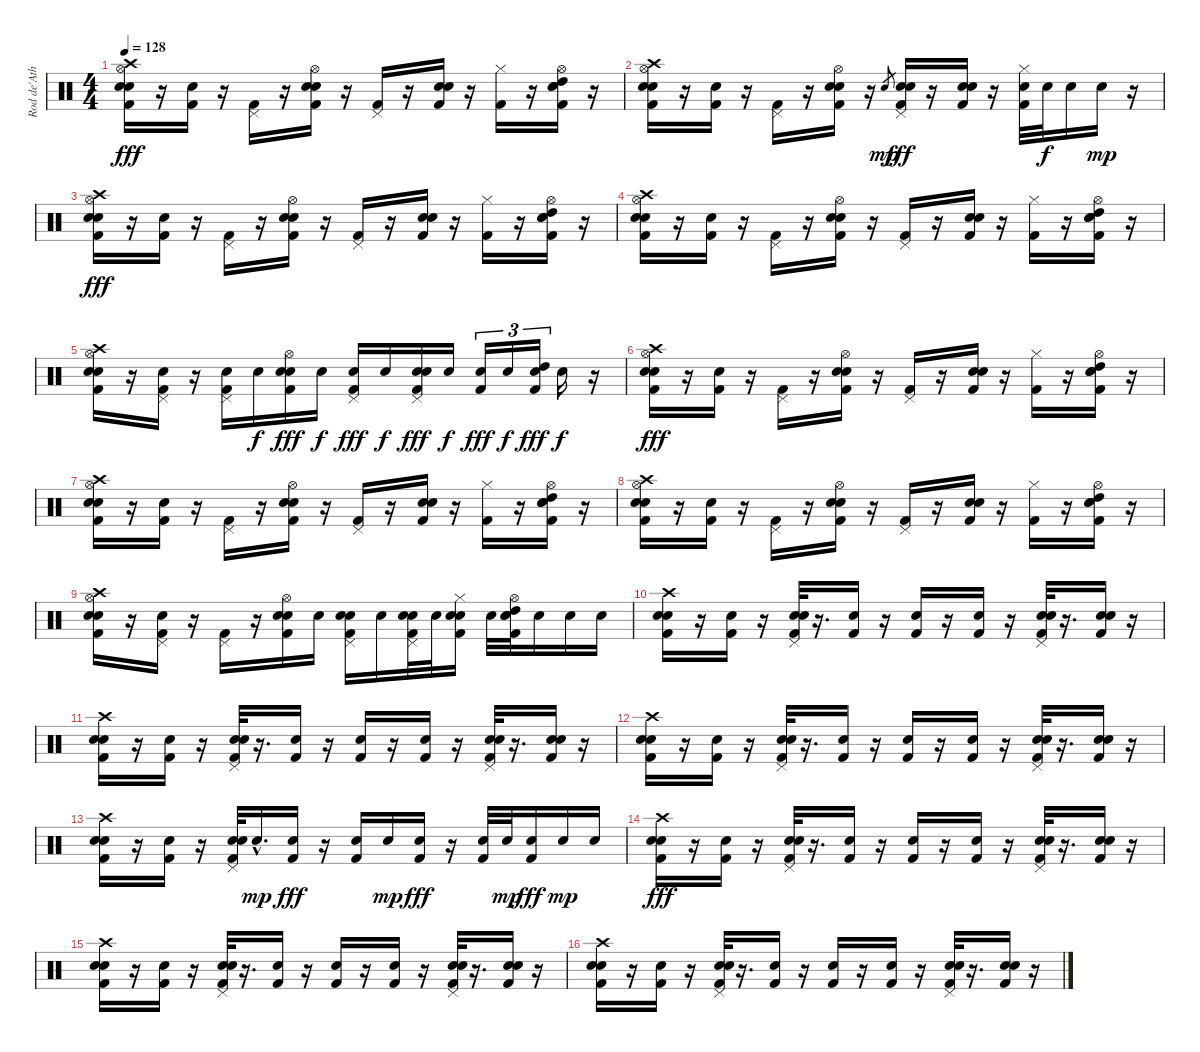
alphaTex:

\track ("Rod de'Ath" "Rod de'Ath") {instrument percussion}
\staff {score}
\articulation defaults
\ts (4 4)
\tempo 128
\clef neutral
\ks c
("Crash high (hit)" "Hi-Hat (open)" "Snare (hit) 2" "Snare (hit) 2" "Kick (hit) 2").16{dy fff} r.16 ("Snare (hit) 2" "Kick (hit) 2").16 r.16 ("Pedal Hi-Hat (hit)" "Kick (hit) 2").16 r.16 ("Hi-Hat (open)" "Electric Snare (hit)" "Electric Snare (hit)" "Kick (hit) 2").16 r.16 ("Pedal Hi-Hat (hit)" "Kick (hit) 2").16 r.16 ("Electric Snare (hit)" "Electric Snare (hit)" "Kick (hit) 2").16 r.16 ("Hi-Hat (closed)" "Kick (hit) 2").16 r.16 ("Hi-Hat (open)" "Snare (hit) 2" "Electric Snare (hit)" "High Tom (hit)" "Kick (hit) 2").16 r.16 |
("Crash high (hit)" "Hi-Hat (open)" "Snare (hit) 2" "Snare (hit) 2" "Kick (hit) 2").16 r.16 ("Snare (hit) 2" "Kick (hit) 2").16 r.16 ("Pedal Hi-Hat (hit)" "Kick (hit) 2").16 r.16 ("Hi-Hat (open)" "Electric Snare (hit)" "Electric Snare (hit)" "Kick (hit) 2").16 r.16 "Electric Snare (hit)".8{gr dy mp} ("Pedal Hi-Hat (hit)" "Electric Snare (hit)" "Electric Snare (hit)" "Kick (hit) 2").16{dy fff} r.16 ("Electric Snare (hit)" "Electric Snare (hit)" "Kick (hit) 2").16 r.16 ("Hi-Hat (closed)" "Electric Snare (hit)" "Kick (hit) 2").32 "Electric Snare (hit)".32{dy f} "Electric Snare (hit)".16 "Electric Snare (hit)".16{dy mp} r.16 |
("Crash high (hit)" "Hi-Hat (open)" "Snare (hit) 2" "Snare (hit) 2" "Kick (hit) 2").16{dy fff} r.16 ("Snare (hit) 2" "Kick (hit) 2").16 r.16 ("Pedal Hi-Hat (hit)" "Kick (hit) 2").16 r.16 ("Hi-Hat (open)" "Electric Snare (hit)" "Electric Snare (hit)" "Kick (hit) 2").16 r.16 ("Pedal Hi-Hat (hit)" "Kick (hit) 2").16 r.16 ("Electric Snare (hit)" "Electric Snare (hit)" "Kick (hit) 2").16 r.16 ("Hi-Hat (closed)" "Kick (hit) 2").16 r.16 ("Hi-Hat (open)" "Snare (hit) 2" "Electric Snare (hit)" "High Tom (hit)" "Kick (hit) 2").16 r.16 |
("Crash high (hit)" "Hi-Hat (open)" "Snare (hit) 2" "Snare (hit) 2" "Kick (hit) 2").16 r.16 ("Snare (hit) 2" "Kick (hit) 2").16 r.16 ("Pedal Hi-Hat (hit)" "Kick (hit) 2").16 r.16 ("Hi-Hat (open)" "Electric Snare (hit)" "Electric Snare (hit)" "Kick (hit) 2").16 r.16 ("Pedal Hi-Hat (hit)" "Kick (hit) 2").16 r.16 ("Electric Snare (hit)" "Electric Snare (hit)" "Kick (hit) 2").16 r.16 ("Hi-Hat (closed)" "Kick (hit) 2").16 r.16 ("Hi-Hat (open)" "Snare (hit) 2" "Electric Snare (hit)" "High Tom (hit)" "Kick (hit) 2").16 r.16 |
("Crash high (hit)" "Hi-Hat (open)" "Snare (hit) 2" "Snare (hit) 2" "Kick (hit) 2").16 r.16 ("Pedal Hi-Hat (hit)" "Snare (hit) 2" "Kick (hit) 2").16 r.16 ("Pedal Hi-Hat (hit)" "Electric Snare (hit)" "Kick (hit) 2").16 "Electric Snare (hit)".16{dy f} ("Hi-Hat (open)" "Electric Snare (hit)" "Electric Snare (hit)" "Kick (hit) 2").16{dy fff} "Electric Snare (hit)".16{dy f} ("Pedal Hi-Hat (hit)" "Electric Snare (hit)" "Kick (hit) 2").16{dy fff} "Electric Snare (hit)".16{dy f} ("Pedal Hi-Hat (hit)" "Electric Snare (hit)" "Electric Snare (hit)" "Kick (hit) 2").16{dy fff} "Electric Snare (hit)".16{dy f} ("Electric Snare (hit)" "Kick (hit) 2").16{tu (3 2) dy fff} "Electric Snare (hit)".16{tu (3 2) dy f} ("Electric Snare (hit)" "High Tom (hit)" "Kick (hit) 2").16{tu (3 2) dy fff} "Electric Snare (hit)".16{dy f} r.16 |
("Crash high (hit)" "Hi-Hat (open)" "Snare (hit) 2" "Snare (hit) 2" "Kick (hit) 2").16{dy fff} r.16 ("Snare (hit) 2" "Kick (hit) 2").16 r.16 ("Pedal Hi-Hat (hit)" "Kick (hit) 2").16 r.16 ("Hi-Hat (open)" "Electric Snare (hit)" "Electric Snare (hit)" "Kick (hit) 2").16 r.16 ("Pedal Hi-Hat (hit)" "Kick (hit) 2").16 r.16 ("Electric Snare (hit)" "Electric Snare (hit)" "Kick (hit) 2").16 r.16 ("Hi-Hat (closed)" "Kick (hit) 2").16 r.16 ("Hi-Hat (open)" "Snare (hit) 2" "Electric Snare (hit)" "High Tom (hit)" "Kick (hit) 2").16 r.16 |
("Crash high (hit)" "Hi-Hat (open)" "Snare (hit) 2" "Snare (hit) 2" "Kick (hit) 2").16 r.16 ("Snare (hit) 2" "Kick (hit) 2").16 r.16 ("Pedal Hi-Hat (hit)" "Kick (hit) 2").16 r.16 ("Hi-Hat (open)" "Electric Snare (hit)" "Electric Snare (hit)" "Kick (hit) 2").16 r.16 ("Pedal Hi-Hat (hit)" "Kick (hit) 2").16 r.16 ("Electric Snare (hit)" "Electric Snare (hit)" "Kick (hit) 2").16 r.16 ("Hi-Hat (closed)" "Kick (hit) 2").16 r.16 ("Hi-Hat (open)" "Snare (hit) 2" "Electric Snare (hit)" "High Tom (hit)" "Kick (hit) 2").16 r.16 |
("Crash high (hit)" "Hi-Hat (open)" "Snare (hit) 2" "Snare (hit) 2" "Kick (hit) 2").16 r.16 ("Snare (hit) 2" "Kick (hit) 2").16 r.16 ("Pedal Hi-Hat (hit)" "Kick (hit) 2").16 r.16 ("Hi-Hat (open)" "Electric Snare (hit)" "Electric Snare (hit)" "Kick (hit) 2").16 r.16 ("Pedal Hi-Hat (hit)" "Kick (hit) 2").16 r.16 ("Electric Snare (hit)" "Electric Snare (hit)" "Kick (hit) 2").16 r.16 ("Hi-Hat (closed)" "Kick (hit) 2").16 r.16 ("Hi-Hat (open)" "Snare (hit) 2" "Electric Snare (hit)" "High Tom (hit)" "Kick (hit) 2").16 r.16 |
("Crash high (hit)" "Hi-Hat (open)" "Snare (hit) 2" "Snare (hit) 2" "Kick (hit) 2").16 r.16 ("Pedal Hi-Hat (hit)" "Snare (hit) 2" "Kick (hit) 2").16 r.16 ("Pedal Hi-Hat (hit)" "Kick (hit) 2").16 r.16 ("Hi-Hat (open)" "Electric Snare (hit)" "Electric Snare (hit)" "Kick (hit) 2").16 "Electric Snare (hit)".16 ("Pedal Hi-Hat (hit)" "Electric Snare (hit)" "Electric Snare (hit)" "Kick (hit) 2").16 "Electric Snare (hit)".16 ("Pedal Hi-Hat (hit)" "Electric Snare (hit)" "Electric Snare (hit)" "Kick (hit) 2").32 "Electric Snare (hit)".32 ("Hi-Hat (closed)" "Electric Snare (hit)" "Electric Snare (hit)" "Kick (hit) 2").16 "Electric Snare (hit)".32 ("Hi-Hat (open)" "Snare (hit) 2" "Electric Snare (hit)" "High Tom (hit)" "Kick (hit) 2").32 "Electric Snare (hit)".16 "Electric Snare (hit)".16 "Electric Snare (hit)".16 |
("Crash high (hit)" "Snare (hit) 2" "Snare (hit) 2" "Kick (hit) 2").16 r.16 ("Snare (hit) 2" "Kick (hit) 2").16 r.16 ("Pedal Hi-Hat (hit)" "Electric Snare (hit)" "Electric Snare (hit)" "Kick (hit) 2").32 r.16{d} ("Snare (hit) 2" "Kick (hit) 2").16 r.16 ("Snare (hit) 2" "Kick (hit) 2").16 r.16 ("Snare (hit) 2" "Kick (hit) 2").16 r.16 ("Pedal Hi-Hat (hit)" "Electric Snare (hit)" "Electric Snare (hit)" "Kick (hit) 2").32 r.16{d} ("Snare (hit) 2" "Snare (hit) 2" "Kick (hit) 2").16 r.16 |
("Crash high (hit)" "Snare (hit) 2" "Snare (hit) 2" "Kick (hit) 2").16 r.16 ("Snare (hit) 2" "Kick (hit) 2").16 r.16 ("Pedal Hi-Hat (hit)" "Electric Snare (hit)" "Electric Snare (hit)" "Kick (hit) 2").32 r.16{d} ("Snare (hit) 2" "Kick (hit) 2").16 r.16 ("Snare (hit) 2" "Kick (hit) 2").16 r.16 ("Snare (hit) 2" "Kick (hit) 2").16 r.16 ("Pedal Hi-Hat (hit)" "Electric Snare (hit)" "Electric Snare (hit)" "Kick (hit) 2").32 r.16{d} ("Snare (hit) 2" "Snare (hit) 2" "Kick (hit) 2").16 r.16 |
("Crash high (hit)" "Snare (hit) 2" "Snare (hit) 2" "Kick (hit) 2").16 r.16 ("Snare (hit) 2" "Kick (hit) 2").16 r.16 ("Pedal Hi-Hat (hit)" "Electric Snare (hit)" "Electric Snare (hit)" "Kick (hit) 2").32 r.16{d} ("Snare (hit) 2" "Kick (hit) 2").16 r.16 ("Snare (hit) 2" "Kick (hit) 2").16 r.16 ("Snare (hit) 2" "Kick (hit) 2").16 r.16 ("Pedal Hi-Hat (hit)" "Electric Snare (hit)" "Electric Snare (hit)" "Kick (hit) 2").32 r.16{d} ("Snare (hit) 2" "Snare (hit) 2" "Kick (hit) 2").16 r.16 |
("Crash high (hit)" "Snare (hit) 2" "Snare (hit) 2" "Kick (hit) 2").16 r.16 ("Snare (hit) 2" "Kick (hit) 2").16 r.16 ("Pedal Hi-Hat (hit)" "Electric Snare (hit)" "Electric Snare (hit)" "Kick (hit) 2").32 "Snare (hit) 2"{hac}.16{d dy mp} ("Snare (hit) 2" "Kick (hit) 2").16{dy fff} r.16 ("Snare (hit) 2" "Kick (hit) 2").16 "Snare (hit) 2".16{dy mp} ("Snare (hit) 2" "Kick (hit) 2").16{dy fff} r.16 ("Electric Snare (hit)" "Kick (hit) 2").32 "Electric Snare (hit)".32{dy mp} ("Snare (hit) 2" "Kick (hit) 2").16{dy fff} "Snare (hit) 2".16{dy mp} "Snare (hit) 2".16 |
("Crash high (hit)" "Snare (hit) 2" "Snare (hit) 2" "Kick (hit) 2").16{dy fff} r.16 ("Snare (hit) 2" "Kick (hit) 2").16 r.16 ("Pedal Hi-Hat (hit)" "Electric Snare (hit)" "Electric Snare (hit)" "Kick (hit) 2").32 r.16{d} ("Snare (hit) 2" "Kick (hit) 2").16 r.16 ("Snare (hit) 2" "Kick (hit) 2").16 r.16 ("Snare (hit) 2" "Kick (hit) 2").16 r.16 ("Pedal Hi-Hat (hit)" "Electric Snare (hit)" "Electric Snare (hit)" "Kick (hit) 2").32 r.16{d} ("Snare (hit) 2" "Snare (hit) 2" "Kick (hit) 2").16 r.16 |
("Crash high (hit)" "Snare (hit) 2" "Snare (hit) 2" "Kick (hit) 2").16 r.16 ("Snare (hit) 2" "Kick (hit) 2").16 r.16 ("Pedal Hi-Hat (hit)" "Electric Snare (hit)" "Electric Snare (hit)" "Kick (hit) 2").32 r.16{d} ("Snare (hit) 2" "Kick (hit) 2").16 r.16 ("Snare (hit) 2" "Kick (hit) 2").16 r.16 ("Snare (hit) 2" "Kick (hit) 2").16 r.16 ("Pedal Hi-Hat (hit)" "Electric Snare (hit)" "Electric Snare (hit)" "Kick (hit) 2").32 r.16{d} ("Snare (hit) 2" "Snare (hit) 2" "Kick (hit) 2").16 r.16 |
("Crash high (hit)" "Snare (hit) 2" "Snare (hit) 2" "Kick (hit) 2").16 r.16 ("Snare (hit) 2" "Kick (hit) 2").16 r.16 ("Pedal Hi-Hat (hit)" "Electric Snare (hit)" "Electric Snare (hit)" "Kick (hit) 2").32 r.16{d} ("Snare (hit) 2" "Kick (hit) 2").16 r.16 ("Snare (hit) 2" "Kick (hit) 2").16 r.16 ("Snare (hit) 2" "Kick (hit) 2").16 r.16 ("Pedal Hi-Hat (hit)" "Electric Snare (hit)" "Electric Snare (hit)" "Kick (hit) 2").32 r.16{d} ("Snare (hit) 2" "Snare (hit) 2" "Kick (hit) 2").16 r.16
